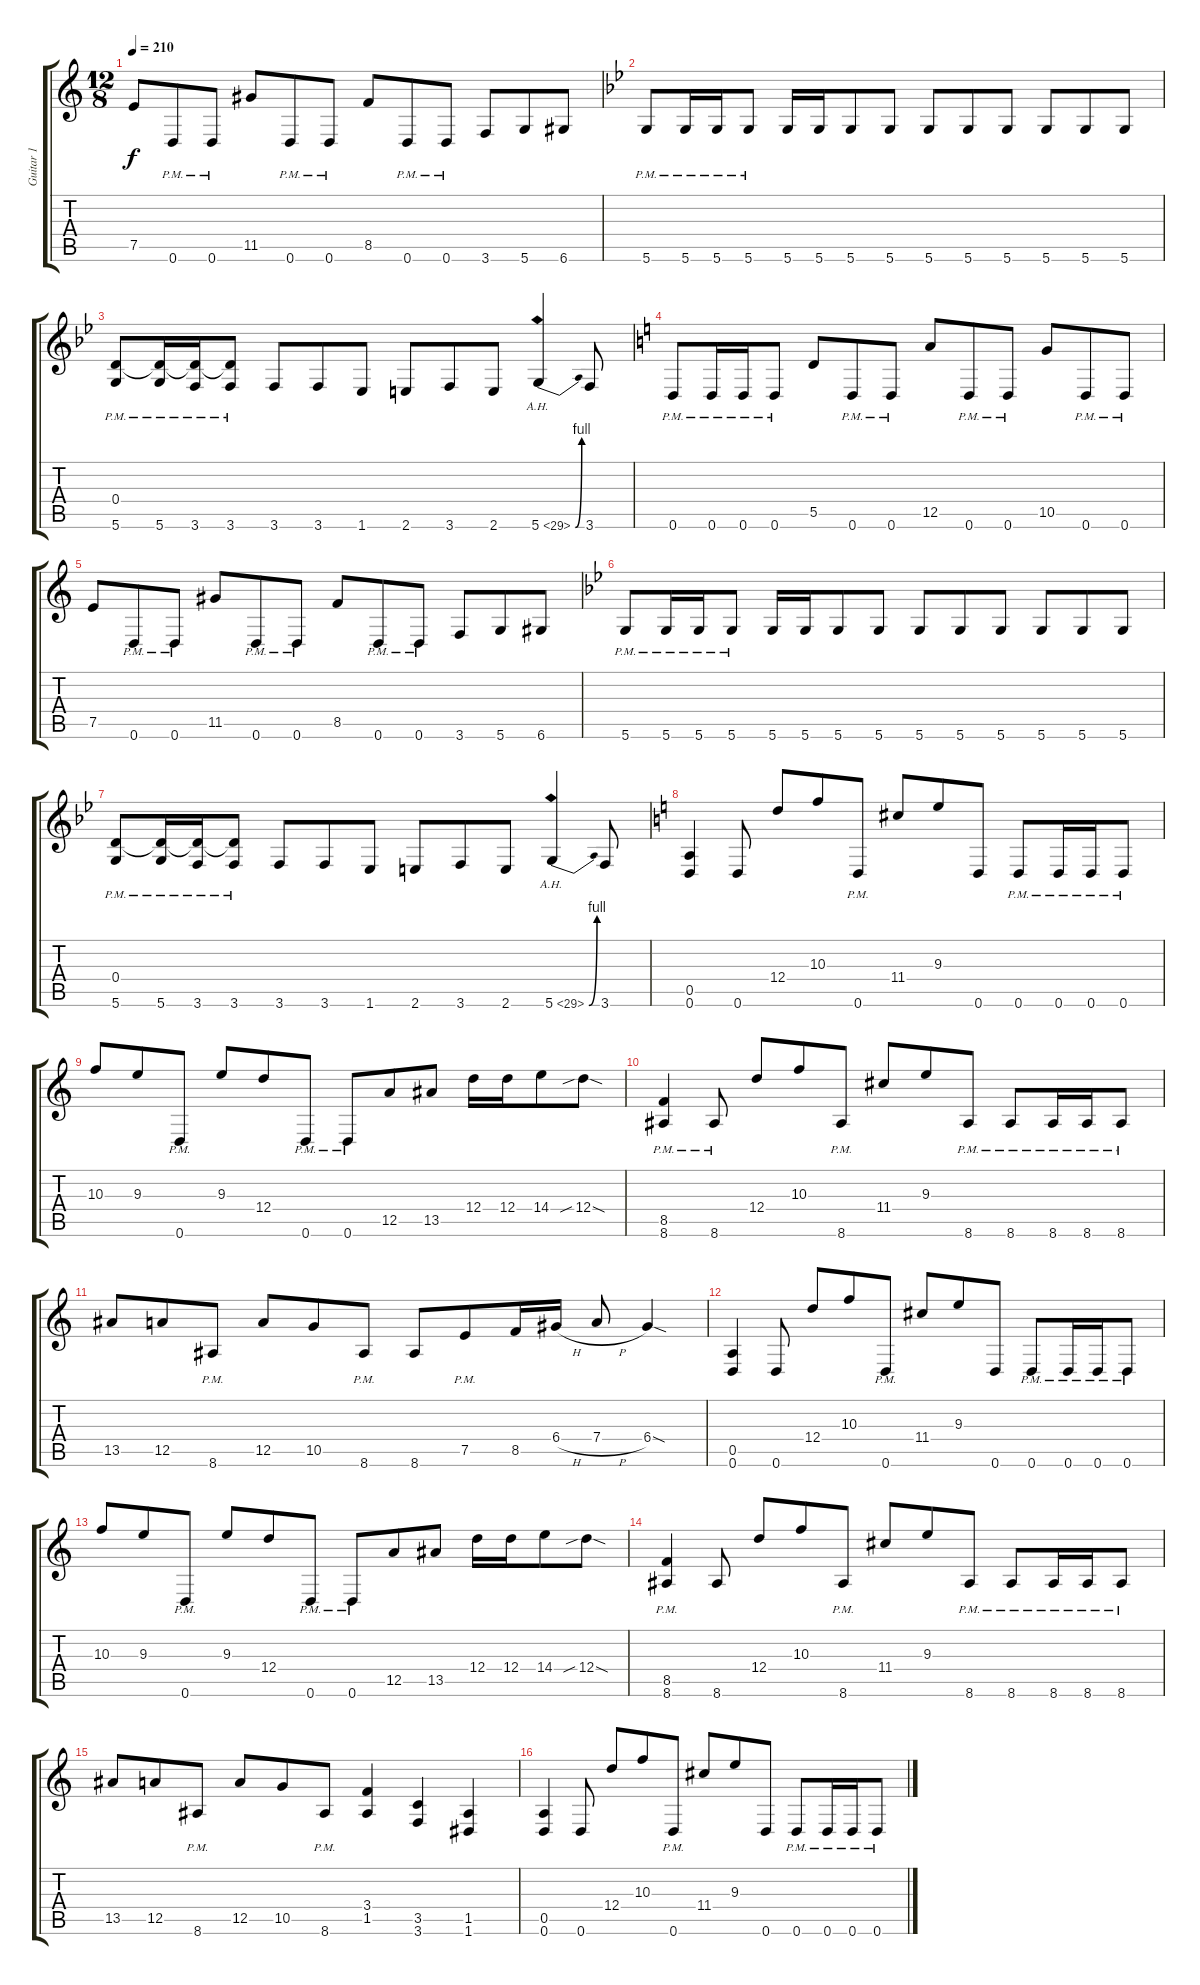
\track ("Guitar 1" "Guitar 1") {instrument distortionguitar}
\staff {score tabs}
\tuning (E4 B3 G3 D3 A2 D2) {hide}
\ts (12 8)
\tempo 210
\clef g2
\ks c
7.5.8{dy f} 0.6{pm}.8 0.6{pm}.8 11.5.8 0.6{pm}.8 0.6{pm}.8 8.5.8 0.6{pm}.8 0.6{pm}.8 3.6.8 5.6.8 6.6.8 |
\ks bb
5.6{pm}.8 5.6{pm}.16 5.6{pm}.16 5.6{pm}.8 5.6.16 5.6.16 5.6.8 5.6.8 5.6.8 5.6.8 5.6.8 5.6.8 5.6.8 5.6.8 |
(0.4 5.6{pm}).8 (0.4{t} 5.6{pm}).16 (0.4{t} 3.6{pm}).16 (0.4{t} 3.6{pm}).8 3.6.8 3.6.8 1.6.8 2.6.8 3.6.8 2.6.8 5.6{be (bend 0 0 60 4) ah 24}.4 3.6.8 |
\ks c
0.6{pm}.8 0.6{pm}.16 0.6{pm}.16 0.6{pm}.8 5.5.8 0.6{pm}.8 0.6{pm}.8 12.5.8 0.6{pm}.8 0.6{pm}.8 10.5.8 0.6{pm}.8 0.6{pm}.8 |
7.5.8 0.6{pm}.8 0.6{pm}.8 11.5.8 0.6{pm}.8 0.6{pm}.8 8.5.8 0.6{pm}.8 0.6{pm}.8 3.6.8 5.6.8 6.6.8 |
\ks bb
5.6{pm}.8 5.6{pm}.16 5.6{pm}.16 5.6{pm}.8 5.6.16 5.6.16 5.6.8 5.6.8 5.6.8 5.6.8 5.6.8 5.6.8 5.6.8 5.6.8 |
(0.4 5.6{pm}).8 (0.4{t} 5.6{pm}).16 (0.4{t} 3.6{pm}).16 (0.4{t} 3.6{pm}).8 3.6.8 3.6.8 1.6.8 2.6.8 3.6.8 2.6.8 5.6{be (bend 0 0 60 4) ah 24}.4 3.6.8 |
\ks c
(0.5 0.6).4 0.6.8 12.4.8 10.3.8 0.6{pm}.8 11.4.8 9.3.8 0.6.8 0.6{pm}.8 0.6{pm}.16 0.6{pm}.16 0.6{pm}.8 |
10.3.8 9.3.8 0.6{pm}.8 9.3.8 12.4.8 0.6{pm}.8 0.6{pm}.8 12.5.8 13.5.8 12.4.16 12.4.16 14.4.8 12.4{sib sod}.8 |
(8.5 8.6{pm}).4 8.6{pm}.8 12.4.8 10.3.8 8.6{pm}.8 11.4.8 9.3.8 8.6{pm}.8 8.6{pm}.8 8.6{pm}.16 8.6{pm}.16 8.6{pm}.8 |
13.5.8 12.5.8 8.6{pm}.8 12.5.8 10.5.8 8.6{pm}.8 8.6.8 7.5{pm}.8 8.5.16 6.4{h}.16 7.4{h}.8 6.4{sod}.4 |
(0.5 0.6).4 0.6.8 12.4.8 10.3.8 0.6{pm}.8 11.4.8 9.3.8 0.6.8 0.6{pm}.8 0.6{pm}.16 0.6{pm}.16 0.6{pm}.8 |
10.3.8 9.3.8 0.6{pm}.8 9.3.8 12.4.8 0.6{pm}.8 0.6{pm}.8 12.5.8 13.5.8 12.4.16 12.4.16 14.4.8 12.4{sib sod}.8 |
(8.5 8.6{pm}).4 8.6.8 12.4.8 10.3.8 8.6{pm}.8 11.4.8 9.3.8 8.6{pm}.8 8.6{pm}.8 8.6{pm}.16 8.6{pm}.16 8.6{pm}.8 |
13.5.8 12.5.8 8.6{pm}.8 12.5.8 10.5.8 8.6{pm}.8 (3.4 1.5).4 (3.5 3.6).4 (1.5 1.6).4 |
(0.5 0.6).4 0.6.8 12.4.8 10.3.8 0.6{pm}.8 11.4.8 9.3.8 0.6.8 0.6{pm}.8 0.6{pm}.16 0.6{pm}.16 0.6{pm}.8
